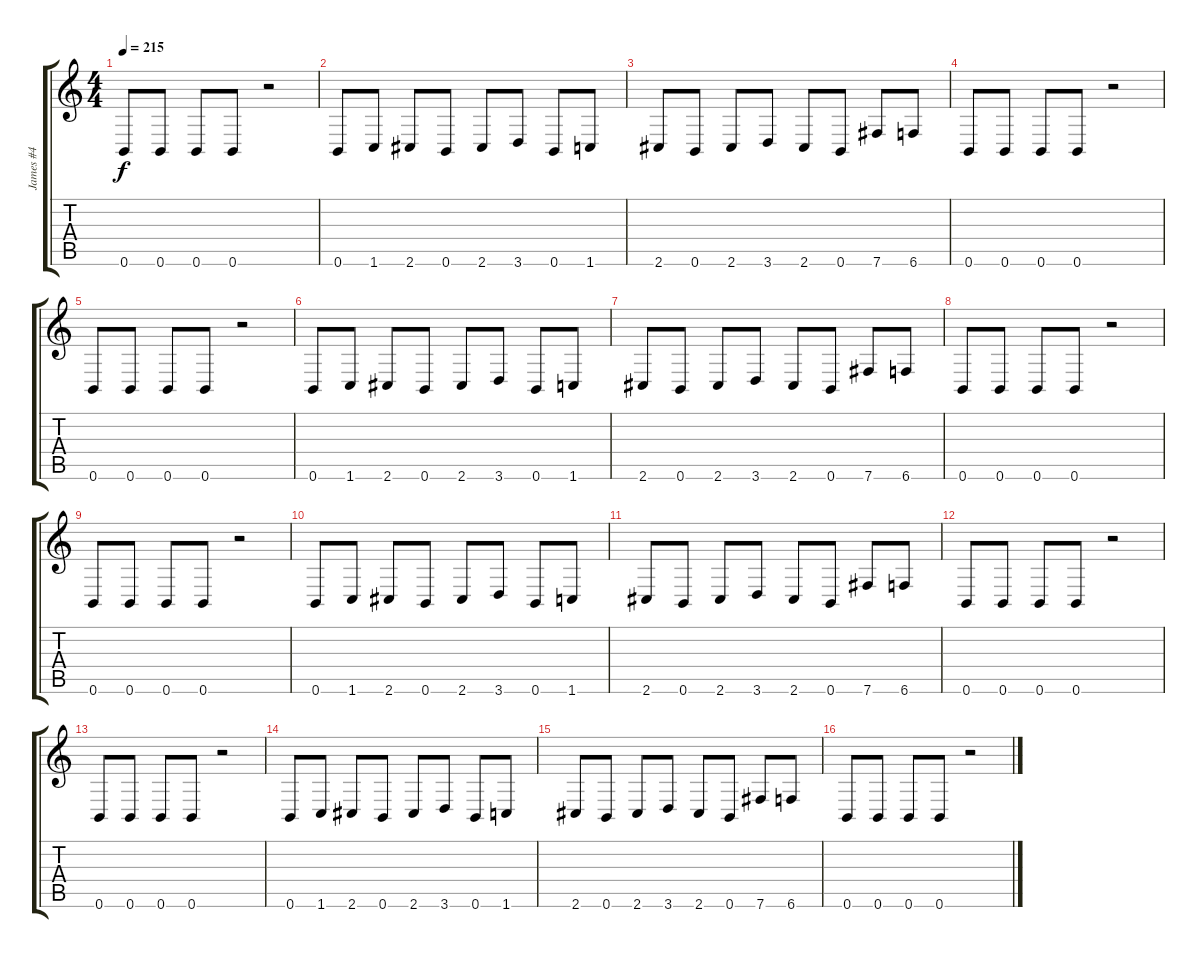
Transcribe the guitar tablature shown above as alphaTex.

\track ("James #4" "James #4") {instrument distortionguitar}
\staff {score tabs}
\tuning (Db4 Ab3 E3 B2 Gb2 B1) {hide}
\ts (4 4)
\tempo 215
\clef g2
\ks c
0.6.8{dy f} 0.6.8 0.6.8 0.6.8 r.2 |
0.6.8{balance 3} 1.6.8 2.6.8 0.6.8 2.6.8 3.6.8 0.6.8 1.6.8 |
2.6.8 0.6.8 2.6.8 3.6.8 2.6.8 0.6.8 7.6.8 6.6.8 |
0.6.8 0.6.8 0.6.8 0.6.8 r.2 |
0.6.8 0.6.8 0.6.8 0.6.8 r.2 |
0.6.8{balance 3} 1.6.8 2.6.8 0.6.8 2.6.8 3.6.8 0.6.8 1.6.8 |
2.6.8 0.6.8 2.6.8 3.6.8 2.6.8 0.6.8 7.6.8 6.6.8 |
0.6.8 0.6.8 0.6.8 0.6.8 r.2 |
0.6.8 0.6.8 0.6.8 0.6.8 r.2 |
0.6.8{balance 3} 1.6.8 2.6.8 0.6.8 2.6.8 3.6.8 0.6.8 1.6.8 |
2.6.8 0.6.8 2.6.8 3.6.8 2.6.8 0.6.8 7.6.8 6.6.8 |
0.6.8 0.6.8 0.6.8 0.6.8 r.2 |
0.6.8 0.6.8 0.6.8 0.6.8 r.2 |
0.6.8{balance 3} 1.6.8 2.6.8 0.6.8 2.6.8 3.6.8 0.6.8 1.6.8 |
2.6.8 0.6.8 2.6.8 3.6.8 2.6.8 0.6.8 7.6.8 6.6.8 |
0.6.8 0.6.8 0.6.8 0.6.8 r.2
